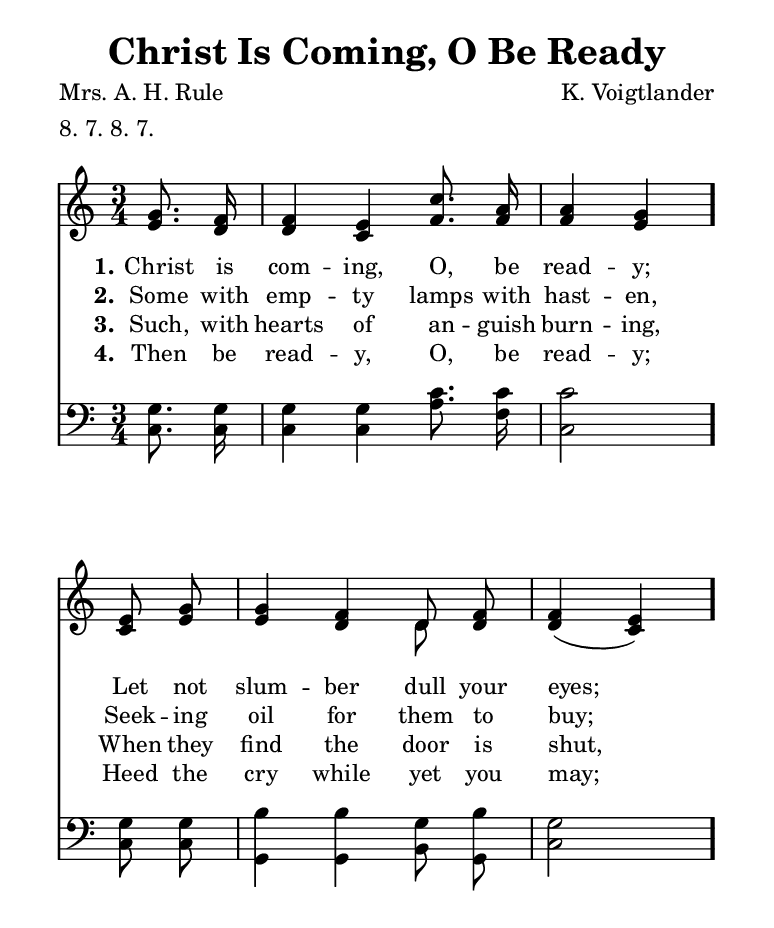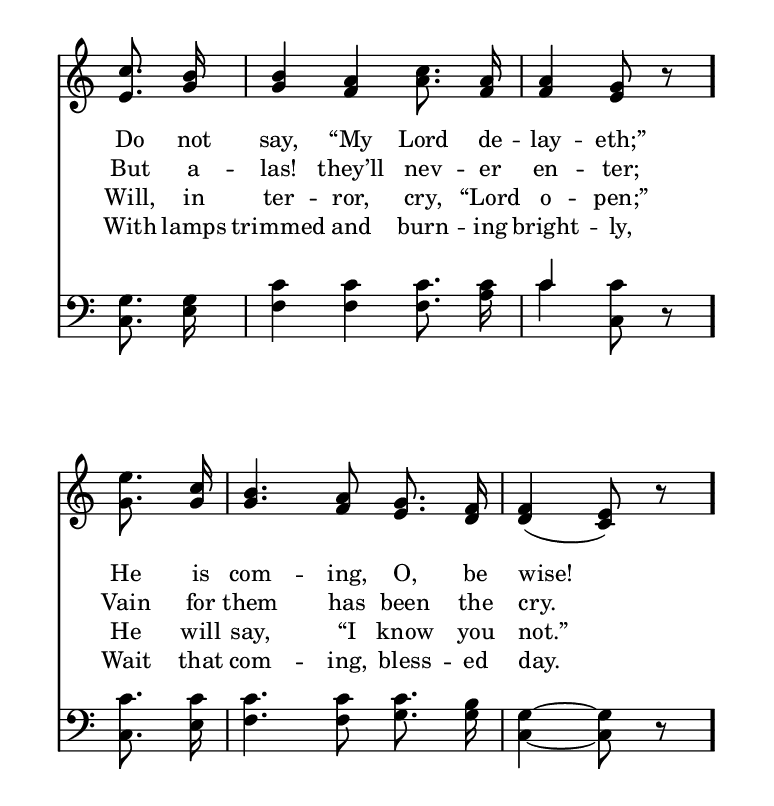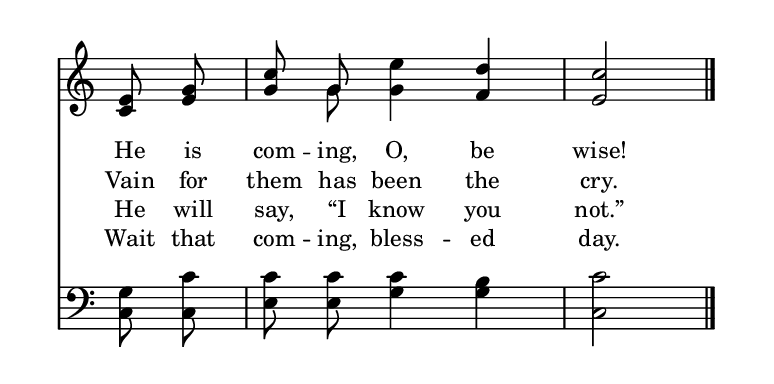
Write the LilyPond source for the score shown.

\include "common/global.ily"
\paper {
  \include "common/paper.ily"
  ragged-bottom = ##t
  ragged-last-bottom = ##t
  systems-per-page = #(cond (is-eogsized 3) (#t #f))
  system-system-spacing.padding = 11
}

\header{
  hymnnumber = "70"
  title = "Christ Is Coming, O Be Ready"
  tunename = "Lasst Mich Gehen"
  meter = "8. 7. 8. 7."
  poet = "Mrs. A. H. Rule"
  composer = "K. Voigtlander"
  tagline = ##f
}

% for fermata in MIDI
ta = { \tempo 4=70 }
tb = { \tempo 4=35 }

patternAA = { c8. c16 | c4 c4 c8. c16 | c4 c4 }
patternAB = { c8. c16 | c4 c4 c8. c16 | c2 }
patternAC = { c8. c16 | c4 c4 c8. c16 | c4 c8 c8 }
patternAD = { c8. c16 | c4. c8 c8. c16 | c4 c8 c8 }

patternBA = { c8 c8 | c4 c4 c8 c8 | c4 c4 }
patternBB = { c8 c8 | c4 c4 c8 c8 | c2 }

patternCA = { c8 c8 | c8 c8 c4 c4 | c2 }

global = {
  \include "common/overrides.ily"
  \override Staff.TimeSignature.style = #'numbered
  \time 3/4
  \override Score.MetronomeMark.transparent = ##t % hide all fermata changes too
  \ta
  \key c \major
  \partial 4
  \autoBeamOff
}

notesSoprano = {
\global
\relative c'' {

  \changePitch \patternAA { g f | f e c' a | a g }
  \changePitch \patternBA { e g | g f d f | f( e) }
  \changePitch \patternAC { c' b | b a c a | a g r }
  \changePitch \patternAD { e' c | b a g f | f( e) r }
  \changePitch \patternCA { e g | c g e' d | c }

  \bar "|."

}
}

notesAlto = {
\global
\relative e' {

  \changePitch \patternAA { e d | d c f f | f e }
  \changePitch \patternBA { c e | e d d d | d( c) }
  \changePitch \patternAC { e g | g f a f | f e r }
  \changePitch \patternAD { g g | g f e d | d( c) r }
  \changePitch \patternCA { c e | g g g f | e }

}
}

notesTenor = {
\global
\relative a {

  \changePitch \patternAB { g g | g g c c | c }
  \changePitch \patternBB { g g | b b g b | g }
  \changePitch \patternAC { g g | c c c c | c c r }
  \changePitch \patternAD { c c | c c c b | g ~ g r }
  \changePitch \patternCA { g c | c c c b | c }

}
}

notesBass = {
\global
\relative f {

  \changePitch \patternAB { c c | c c a' f | c }
  \changePitch \patternBB { c c | g g b g | c }
  \changePitch \patternAC { c e | f f f a | c c, r }
  \changePitch \patternAD { c e | f f g g | c, ~ c r }
  \changePitch \patternCA { c c | e e g g | c, }

}
}

wordsA = \lyricmode {
\set stanza = "1."

Christ is com -- ing, O, be read -- y; \bar "."
Let not slum -- ber dull your eyes; \bar "."
Do not say, “My Lord de -- lay -- eth;” \bar "."
He is com -- ing, O, be wise! \bar "."
He is com -- ing, O, be wise! \bar "."

}

wordsB = \lyricmode {
\set stanza = "2."

Some with emp -- ty lamps with hast -- en,
Seek -- ing oil for them to buy;
But a -- las! they’ll nev -- er en -- ter;
Vain for them has been the cry.
Vain for them has been the cry.

}

wordsC = \lyricmode {
\set stanza = "3."

Such, with hearts of an -- guish burn -- ing,
When they find the door is shut,
Will, in ter -- ror, cry, “Lord o -- pen;”
He will say, “I know you not.”
He will say, “I know you not.”

}

wordsD = \lyricmode {
\set stanza = "4."

Then be read -- y, O, be read -- y;
Heed the cry while yet you may;
With lamps trimmed and burn -- ing bright -- ly,
Wait that com -- ing, bless -- ed day.
Wait that com -- ing, bless -- ed day.

}

\score {
  \context ChoirStaff <<
    \context Staff = upper <<
      \set Staff.autoBeaming = ##f
      \set ChoirStaff.systemStartDelimiter = #'SystemStartBar
      \set ChoirStaff.printPartCombineTexts = ##f
      \partcombine #'(2 . 9) \notesSoprano \notesAlto
      \context NullVoice = sopranos { \voiceOne << \notesSoprano >> }
      \context NullVoice = altos { \voiceTwo << \notesAlto >> }
      \context Lyrics = one   \lyricsto sopranos \wordsA
      \context Lyrics = two   \lyricsto sopranos \wordsB
      \context Lyrics = three \lyricsto sopranos \wordsC
      \context Lyrics = four  \lyricsto sopranos \wordsD
    >>
    \context Staff = men <<
      \set Staff.autoBeaming = ##f
      \clef bass
      \set ChoirStaff.printPartCombineTexts = ##f
      \partcombine #'(2 . 9) \notesTenor \notesBass
      \context NullVoice = tenors { \voiceOne << \notesTenor >> }
      \context NullVoice = basses { \voiceTwo << \notesBass >> }
    >>
  >>
  \layout {
    \include "common/layout.ily"
  }
  \midi{
    \include "common/midi.ily"
  }
}

\version "2.19.49"  % necessary for upgrading to future LilyPond versions.

% vi:set et ts=2 sw=2 ai nocindent syntax=lilypond:
